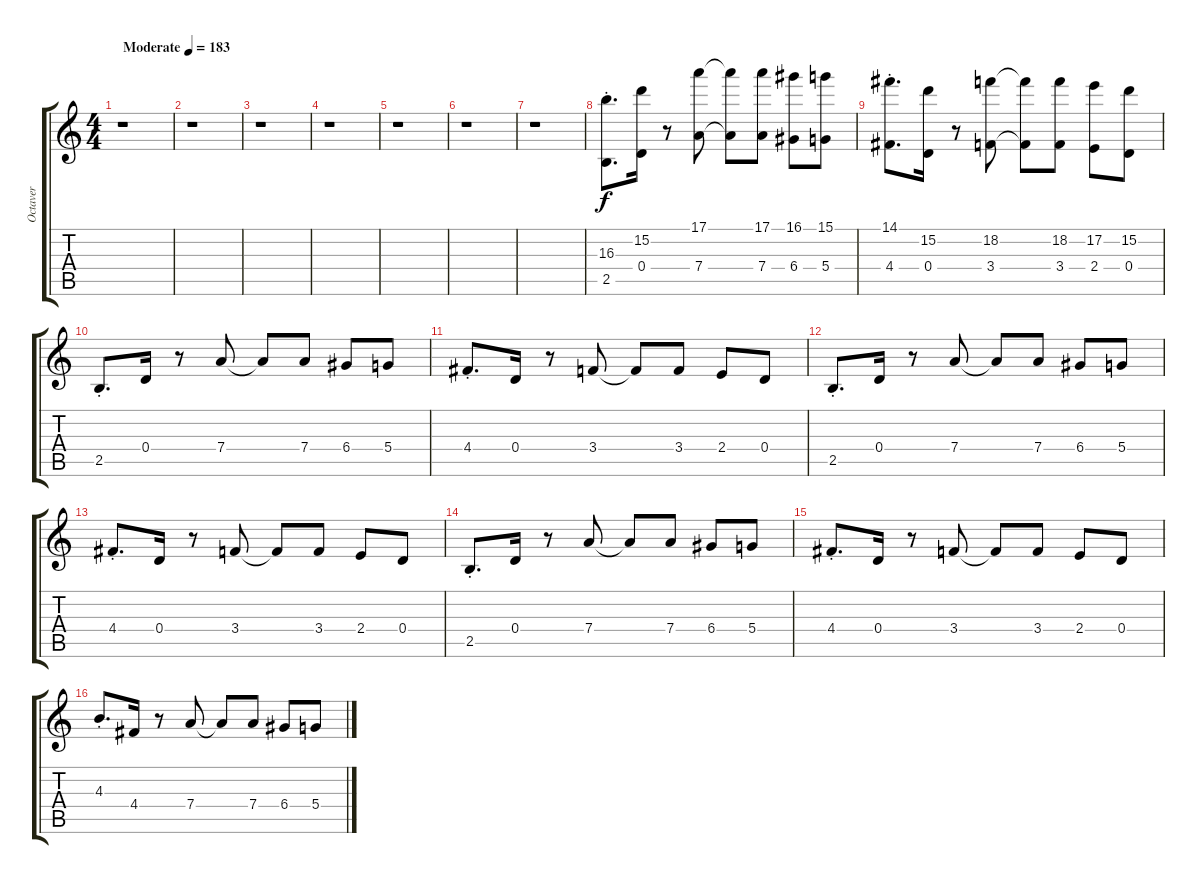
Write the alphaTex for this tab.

\track ("Octaver" "Octaver") {instrument distortionguitar}
\staff {score tabs}
\tuning (E4 B3 G3 D3 A2 E2) {hide}
\ts (4 4)
\tempo (183 "Moderate")
\clef g2
\ks c
r.1{dy f instrument distortionguitar} |
r.1 |
r.1 |
r.1 |
r.1 |
r.1 |
r.1 |
(16.3 2.5{st}).8{d} (15.2 0.4).16 r.8 (17.1 7.4).8 (17.1{t} 7.4{t}).8 (17.1 7.4).8 (16.1 6.4).8 (15.1 5.4).8 |
(14.1{st} 4.4{st}).8{d} (15.2 0.4).16 r.8 (18.2 3.4).8 (18.2{t} 3.4{t}).8 (18.2 3.4).8 (17.2 2.4).8 (15.2 0.4).8 |
2.5{st}.8{d} 0.4.16 r.8 7.4.8 7.4{t}.8 7.4.8 6.4.8 5.4.8 |
4.4{st}.8{d} 0.4.16 r.8 3.4.8 3.4{t}.8 3.4.8 2.4.8 0.4.8 |
2.5{st}.8{d} 0.4.16 r.8 7.4.8 7.4{t}.8 7.4.8 6.4.8 5.4.8 |
4.4{st}.8{d} 0.4.16 r.8 3.4.8 3.4{t}.8 3.4.8 2.4.8 0.4.8 |
2.5{st}.8{d} 0.4.16 r.8 7.4.8 7.4{t}.8 7.4.8 6.4.8 5.4.8 |
4.4{st}.8{d} 0.4.16 r.8 3.4.8 3.4{t}.8 3.4.8 2.4.8 0.4.8 |
4.3{st}.8{d} 4.4.16 r.8 7.4.8 7.4{t}.8 7.4.8 6.4.8 5.4.8
